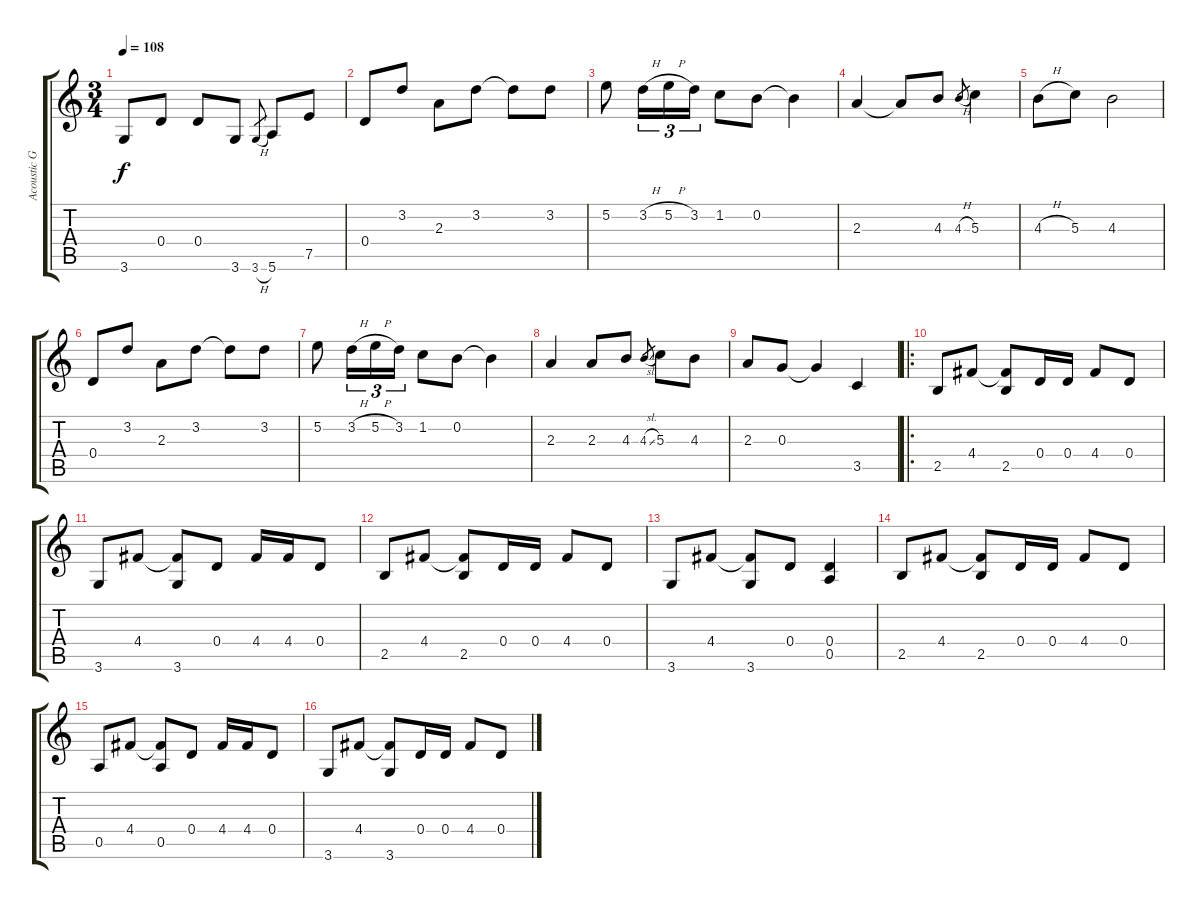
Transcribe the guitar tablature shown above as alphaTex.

\track ("Acoustic Guitar 1" "Acoustic G") {instrument acousticguitarsteel}
\staff {score tabs}
\tuning (E4 B3 G3 D3 A2 E2) {hide}
\ts (3 4)
\tempo 108
\clef g2
\ks c
3.6.8{dy f} 0.4.8 0.4.8 3.6.8 3.6{h}.8{gr} 5.6.8 7.5.8 |
0.4.8{volume 14 instrument acousticguitarsteel} 3.2.8 2.3.8 3.2.8 3.2{t}.8 3.2.8 |
5.2.8 3.2{h}.16{tu (3 2)} 5.2{h}.16{tu (3 2)} 3.2.16{tu (3 2)} 1.2.8 0.2.8 0.2{t}.4 |
2.3.4 2.3{t}.8 4.3.8 4.3{h}.8{gr} 5.3.4 |
4.3{h}.8 5.3.8 4.3.2 |
0.4.8 3.2.8 2.3.8 3.2.8 3.2{t}.8 3.2.8 |
5.2.8 3.2{h}.16{tu (3 2)} 5.2{h}.16{tu (3 2)} 3.2.16{tu (3 2)} 1.2.8 0.2.8 0.2{t}.4 |
2.3.4 2.3.8 4.3.8 4.3{sl}.8{gr} 5.3.8 4.3.8 |
2.3.8 0.3.8 0.3{t}.4 3.5.4 |
\ro
2.5.8{volume 10} 4.4.8 (4.4{t} 2.5).8 0.4.16 0.4.16 4.4.8 0.4.8 |
3.6.8 4.4.8 (4.4{t} 3.6).8 0.4.8 4.4.16 4.4.16 0.4.8 |
2.5.8 4.4.8 (4.4{t} 2.5).8 0.4.16 0.4.16 4.4.8 0.4.8 |
3.6.8 4.4.8 (4.4{t} 3.6).8 0.4.8 (0.4 0.5).4 |
2.5.8 4.4.8 (4.4{t} 2.5).8 0.4.16 0.4.16 4.4.8 0.4.8 |
0.5.8 4.4.8 (4.4{t} 0.5).8 0.4.8 4.4.16 4.4.16 0.4.8 |
3.6.8 4.4.8 (4.4{t} 3.6).8 0.4.16 0.4.16 4.4.8 0.4.8
